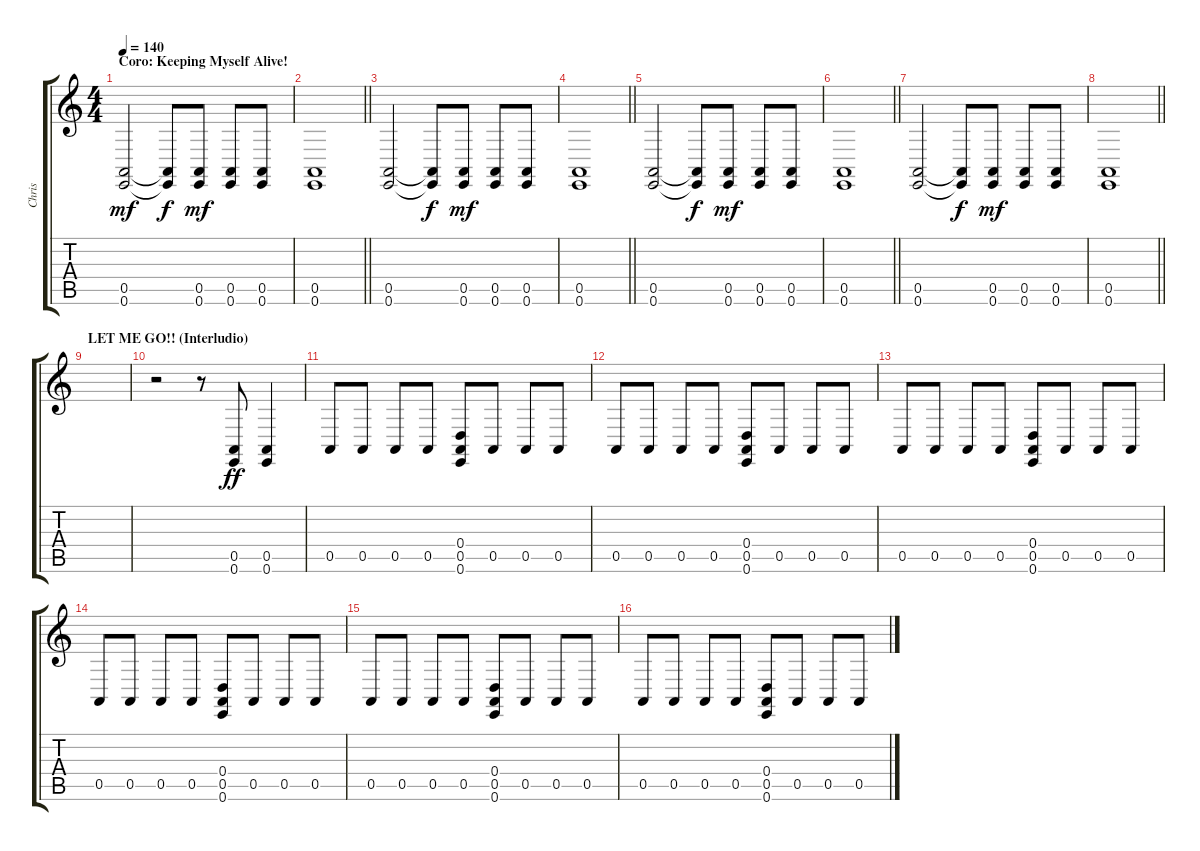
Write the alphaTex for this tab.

\track ("Chris" "Chris") {instrument melodictom}
\staff {score tabs}
\tuning (E4 B3 G3 D3 A2 E2) {hide}
\ts (4 4)
\section ("" "Coro: Keeping Myself Alive! ")
\tempo 140
\clef g2
\ks c
(0.5 0.6).2{dy mf} (0.5{t} 0.6{t}).8{dy f} (0.5 0.6).8{dy mf} (0.5 0.6).8 (0.5 0.6).8 |
\barLineRight lightlight
(0.5 0.6).1 |
(0.5 0.6).2 (0.5{t} 0.6{t}).8{dy f} (0.5 0.6).8{dy mf} (0.5 0.6).8 (0.5 0.6).8 |
\barLineRight lightlight
(0.5 0.6).1 |
(0.5 0.6).2 (0.5{t} 0.6{t}).8{dy f} (0.5 0.6).8{dy mf} (0.5 0.6).8 (0.5 0.6).8 |
\barLineRight lightlight
(0.5 0.6).1 |
(0.5 0.6).2 (0.5{t} 0.6{t}).8{dy f} (0.5 0.6).8{dy mf} (0.5 0.6).8 (0.5 0.6).8 |
\barLineRight lightlight
(0.5 0.6).1 |
\section ("" "LET ME GO!! (Interludio)")
|
r.2 r.8 (0.5 0.6).8{dy ff} (0.5 0.6).4 |
0.5.8 0.5.8 0.5.8 0.5.8 (0.4 0.5 0.6).8 0.5.8 0.5.8 0.5.8 |
0.5.8 0.5.8 0.5.8 0.5.8 (0.4 0.5 0.6).8 0.5.8 0.5.8 0.5.8 |
0.5.8 0.5.8 0.5.8 0.5.8 (0.4 0.5 0.6).8 0.5.8 0.5.8 0.5.8 |
0.5.8 0.5.8 0.5.8 0.5.8 (0.4 0.5 0.6).8 0.5.8 0.5.8 0.5.8 |
0.5.8 0.5.8 0.5.8 0.5.8 (0.4 0.5 0.6).8 0.5.8 0.5.8 0.5.8 |
0.5.8 0.5.8 0.5.8 0.5.8 (0.4 0.5 0.6).8 0.5.8 0.5.8 0.5.8
